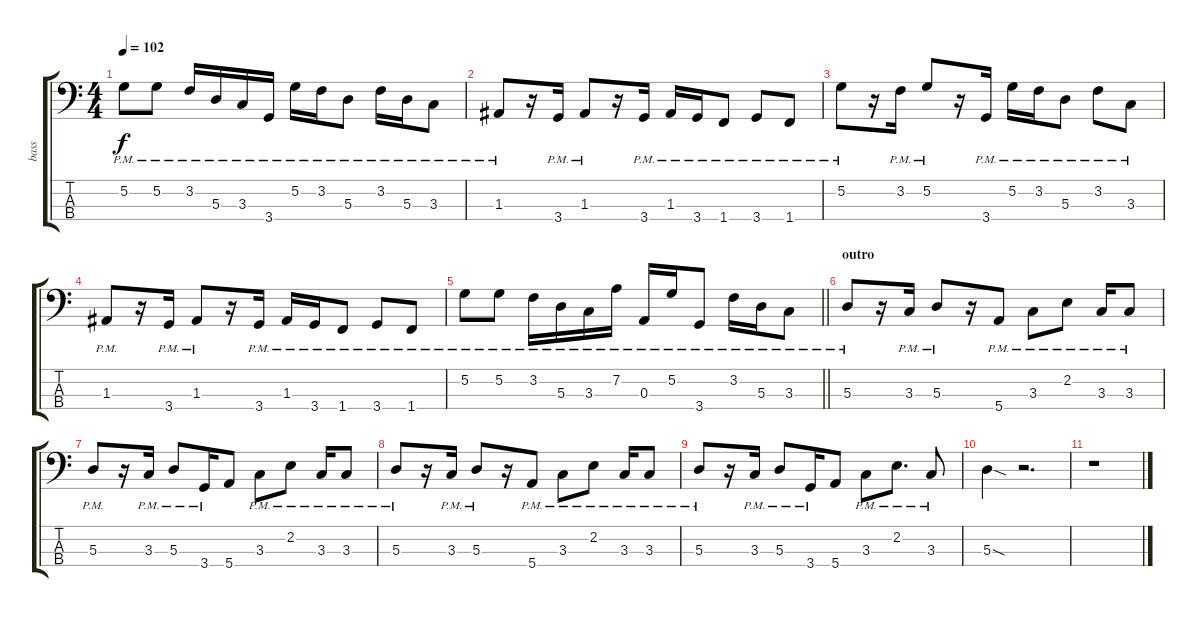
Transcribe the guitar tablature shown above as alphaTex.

\track ("bass" "bass") {instrument electricbassfinger}
\staff {score tabs}
\tuning (G2 D2 A1 E1) {hide}
\ts (4 4)
\tempo 102
\clef f4
\ks c
5.2{pm}.8{dy f} 5.2{pm}.8 3.2{pm}.16 5.3{pm}.16 3.3{pm}.16 3.4{pm}.16 5.2{pm}.16 3.2{pm}.16 5.3{pm}.8 3.2{pm}.16 5.3{pm}.16 3.3{pm}.8 |
1.3{pm}.8 r.16 3.4{pm}.16 1.3{pm}.8 r.16 3.4{pm}.16 1.3{pm}.16 3.4{pm}.16 1.4{pm}.8 3.4{pm}.8 1.4{pm}.8 |
5.2{pm}.8 r.16 3.2{pm}.16 5.2{pm}.8 r.16 3.4{pm}.16 5.2{pm}.16 3.2{pm}.16 5.3{pm}.8 3.2{pm}.8 3.3{pm}.8 |
1.3{pm}.8 r.16 3.4{pm}.16 1.3{pm}.8 r.16 3.4{pm}.16 1.3{pm}.16 3.4{pm}.16 1.4{pm}.8 3.4{pm}.8 1.4{pm}.8 |
\barLineRight lightlight
5.2{pm}.8 5.2{pm}.8 3.2{pm}.16 5.3{pm}.16 3.3{pm}.16 7.2{pm}.16 0.3{pm}.16 5.2{pm}.16 3.4{pm}.8 3.2{pm}.16 5.3{pm}.16 3.3{pm}.8 |
\section ("" "outro")
5.3{pm}.8 r.16 3.3{pm}.16 5.3{pm}.8 r.16 5.4{pm}.8 3.3{pm}.8 2.2{pm}.8 3.3{pm}.16 3.3{pm}.8 |
5.3{pm}.8 r.16 3.3{pm}.16 5.3{pm}.8 3.4{pm}.16 5.4.8 3.3{pm}.8 2.2{pm}.8 3.3{pm}.16 3.3{pm}.8 |
5.3{pm}.8 r.16 3.3{pm}.16 5.3{pm}.8 r.16 5.4{pm}.8 3.3{pm}.8 2.2{pm}.8 3.3{pm}.16 3.3{pm}.8 |
5.3{pm}.8 r.16 3.3{pm}.16 5.3{pm}.8 3.4{pm}.16 5.4.8 3.3{pm}.8 2.2{pm}.8{d} 3.3{pm}.8 |
5.3{sod}.4 r.2{d} |
r.1
